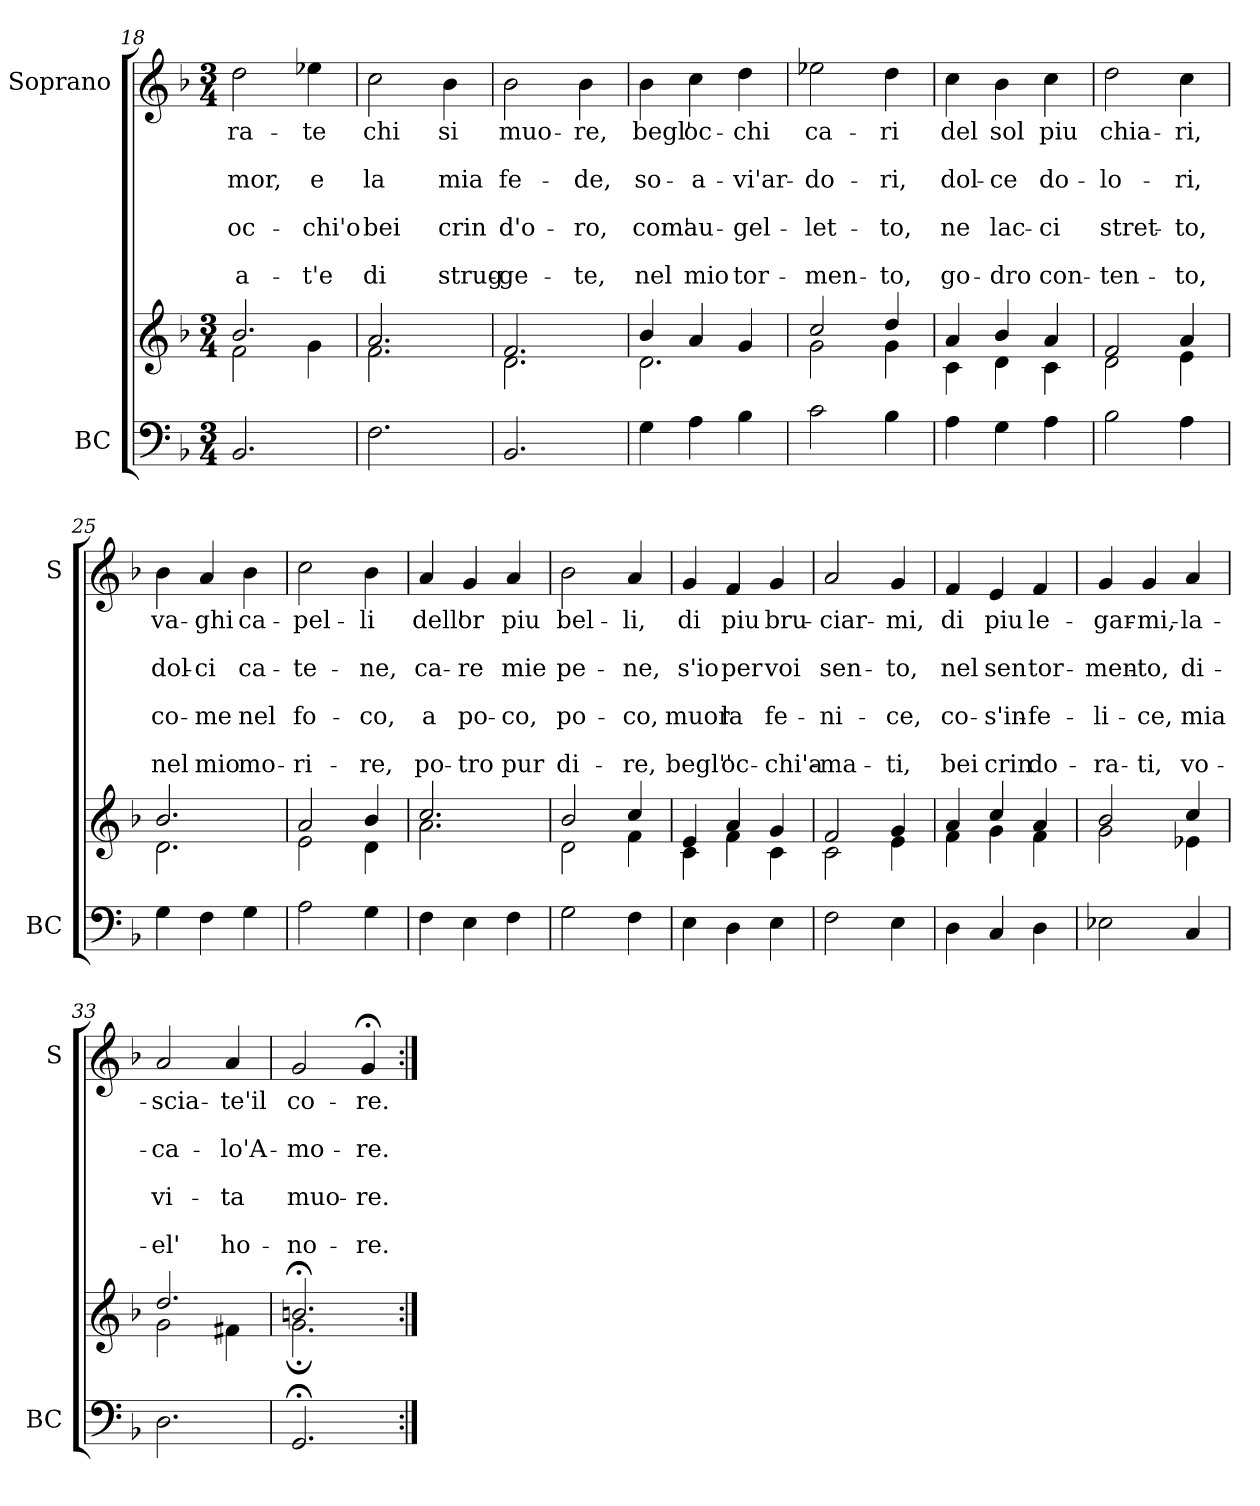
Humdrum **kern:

**kern	**kern	**kern	**text	**text	**text	**text	**text	**text	**text
*part2	*part2	*part1	*part1	*part1	*part1	*part1	*part1	*part1	*part1
*staff3	*staff2	*staff1	*staff1	*staff1	*staff1	*staff1	*staff1	*staff1	*staff1
*I"BC	*	*I"Soprano	*	*	*	*	*	*	*
*I'BC	*	*I'S	*	*	*	*	*	*	*
!!LO:LB:g=z
*clefF4	*clefG2	*clefG2	*	*	*	*	*	*	*
*k[b-]	*k[b-]	*k[b-]	*	*	*	*	*	*	*
*F:	*F:	*F:	*	*	*	*	*	*	*
*M3/4	*M3/4	*M3/4	*	*	*	*	*	*	*
=18	=18	=18	=18	=18	=18	=18	=18	=18	=18
*	*^	*	*	*	*	*	*	*	*
!	!	!	!	!LO:LY:b	!	!LO:LY:b	!	!LO:LY:b	!	!LO:LY:b
2.BB-/	2.b-/	2f\	2dd\	-ra-	.	-mor,	.	oc-	.	-a-
!	!	!	!	!LO:LY:b	!	!LO:LY:b	!	!LO:LY:b	!	!LO:LY:b
.	.	4g\	4ee-X\	-te	.	e	.	-chi'o	.	-t'e
=19	=19	=19	=19	=19	=19	=19	=19	=19	=19	=19
!	!	!	!	!LO:LY:b	!	!LO:LY:b	!	!LO:LY:b	!	!LO:LY:b
2.F\	2.a/	2.f\	2cc\	chi	.	la	.	bei	.	di
!	!	!	!	!LO:LY:b	!	!LO:LY:b	!	!LO:LY:b	!	!LO:LY:b
.	.	.	4b-\	si	.	mia	.	crin	.	strug-
=20	=20	=20	=20	=20	=20	=20	=20	=20	=20	=20
!	!	!	!	!LO:LY:b	!	!LO:LY:b	!	!LO:LY:b	!	!LO:LY:b
2.BB-/	2.f/	2.d\	2b-\	muo-	.	fe-	.	d'o-	.	-ge-
!	!	!	!	!LO:LY:b	!	!LO:LY:b	!	!LO:LY:b	!	!LO:LY:b
.	.	.	4b-\	-re,	.	-de,	.	-ro,	.	-te,
=21	=21	=21	=21	=21	=21	=21	=21	=21	=21	=21
!	!	!	!	!LO:LY:b	!	!LO:LY:b	!	!LO:LY:b	!	!LO:LY:b
4G\	4b-/	2.d\	4b-\	begl'	.	so-	.	com'	.	nel
!	!	!	!	!LO:LY:b	!	!LO:LY:b	!	!LO:LY:b	!	!LO:LY:b
4A\	4a/	.	4cc\	oc-	.	-a-	.	au-	.	mio
!	!	!	!	!LO:LY:b	!	!LO:LY:b	!	!LO:LY:b	!	!LO:LY:b
4B-\	4g/	.	4dd\	-chi	.	-vi'ar-	.	-gel-	.	tor-
=22	=22	=22	=22	=22	=22	=22	=22	=22	=22	=22
!	!	!	!	!LO:LY:b	!	!LO:LY:b	!	!LO:LY:b	!	!LO:LY:b
2c\	2cc/	2g\	2ee-X\	ca-	.	-do-	.	-let-	.	-men-
!	!	!	!	!LO:LY:b	!	!LO:LY:b	!	!LO:LY:b	!	!LO:LY:b
4B-\	4dd/	4g\	4dd\	-ri	.	-ri,	.	-to,	.	-to,
!!LO:LB:g=z
=23	=23	=23	=23	=23	=23	=23	=23	=23	=23	=23
!	!	!	!	!LO:LY:b	!	!LO:LY:b	!	!LO:LY:b	!	!LO:LY:b
4A\	4a/	4c\	4cc\	del	.	dol-	.	ne	.	go-
!	!	!	!	!LO:LY:b	!	!LO:LY:b	!	!LO:LY:b	!	!LO:LY:b
4G\	4b-/	4d\	4b-\	sol	.	-ce	.	lac-	.	-dro
!	!	!	!	!LO:LY:b	!	!LO:LY:b	!	!LO:LY:b	!	!LO:LY:b
4A\	4a/	4c\	4cc\	piu	.	do-	.	-ci	.	con-
=24	=24	=24	=24	=24	=24	=24	=24	=24	=24	=24
!	!	!	!	!LO:LY:b	!	!LO:LY:b	!	!LO:LY:b	!	!LO:LY:b
2B-\	2f/	2d\	2dd\	chia-	.	-lo-	.	stret-	.	-ten-
!	!	!	!	!LO:LY:b	!	!LO:LY:b	!	!LO:LY:b	!	!LO:LY:b
4A\	4a/	4e\	4cc\	-ri,	.	-ri,	.	-to,	.	-to,
=25	=25	=25	=25	=25	=25	=25	=25	=25	=25	=25
!	!	!	!	!LO:LY:b	!	!LO:LY:b	!	!LO:LY:b	!	!LO:LY:b
4G\	2.b-/	2.d\	4b-\	va-	.	dol-	.	co-	.	nel
!	!	!	!	!LO:LY:b	!	!LO:LY:b	!	!LO:LY:b	!	!LO:LY:b
4F\	.	.	4a/	-ghi	.	-ci	.	-me	.	mio
!	!	!	!	!LO:LY:b	!	!LO:LY:b	!	!LO:LY:b	!	!LO:LY:b
4G\	.	.	4b-\	ca-	.	ca-	.	nel	.	mo-
=26	=26	=26	=26	=26	=26	=26	=26	=26	=26	=26
!	!	!	!	!LO:LY:b	!	!LO:LY:b	!	!LO:LY:b	!	!LO:LY:b
2A\	2a/	2e\	2cc\	-pel-	.	-te-	.	fo-	.	-ri-
!	!	!	!	!LO:LY:b	!	!LO:LY:b	!	!LO:LY:b	!	!LO:LY:b
4G\	4b-/	4d\	4b-\	-li	.	-ne,	.	-co,	.	-re,
=27	=27	=27	=27	=27	=27	=27	=27	=27	=27	=27
!	!	!	!	!LO:LY:b	!	!LO:LY:b	!	!LO:LY:b	!	!LO:LY:b
4F\	2.cc/	2.a\	4a/	dell'	.	ca-	.	a	.	po-
!	!	!	!	!LO:LY:b	!	!LO:LY:b	!	!LO:LY:b	!	!LO:LY:b
4E\	.	.	4g/	or	.	-re	.	po-	.	-tro
!	!	!	!	!LO:LY:b	!	!LO:LY:b	!	!LO:LY:b	!	!LO:LY:b
4F\	.	.	4a/	piu	.	mie	.	-co,	.	pur
!!LO:PB:g=z
=28	=28	=28	=28	=28	=28	=28	=28	=28	=28	=28
!	!	!	!	!LO:LY:b	!	!LO:LY:b	!	!LO:LY:b	!	!LO:LY:b
2G\	2b-/	2d\	2b-\	bel-	.	pe-	.	po-	.	di-
!	!	!	!	!LO:LY:b	!	!LO:LY:b	!	!LO:LY:b	!	!LO:LY:b
4F\	4cc/	4f\	4a/	-li,	.	-ne,	.	-co,	.	-re,
=29	=29	=29	=29	=29	=29	=29	=29	=29	=29	=29
!	!	!	!	!LO:LY:b	!	!LO:LY:b	!	!LO:LY:b	!	!LO:LY:b
4E\	4e/	4c\	4g/	di	.	s'io	.	muor	.	begl''
!	!	!	!	!LO:LY:b	!	!LO:LY:b	!	!LO:LY:b	!	!LO:LY:b
4D\	4a/	4f\	4f/	piu	.	per	.	la	.	oc-
!	!	!	!	!LO:LY:b	!	!LO:LY:b	!	!LO:LY:b	!	!LO:LY:b
4E\	4g/	4c\	4g/	bru-	.	voi	.	fe-	.	-chi'a-
=30	=30	=30	=30	=30	=30	=30	=30	=30	=30	=30
!	!	!	!	!LO:LY:b	!	!LO:LY:b	!	!LO:LY:b	!	!LO:LY:b
2F\	2f/	2c\	2a/	-ciar-	.	sen-	.	-ni-	.	-ma-
!	!	!	!	!LO:LY:b	!	!LO:LY:b	!	!LO:LY:b	!	!LO:LY:b
4E\	4g/	4e\	4g/	-mi,	.	-to,	.	-ce,	.	-ti,
=31	=31	=31	=31	=31	=31	=31	=31	=31	=31	=31
!	!	!	!	!LO:LY:b	!	!LO:LY:b	!	!LO:LY:b	!	!LO:LY:b
4D\	4a/	4f\	4f/	di	.	nel	.	co-	.	bei
!	!	!	!	!LO:LY:b	!	!LO:LY:b	!	!LO:LY:b	!	!LO:LY:b
4C/	4cc/	4g\	4e/	piu	.	sen	.	-s'in-	.	crin
!	!	!	!	!LO:LY:b	!	!LO:LY:b	!	!LO:LY:b	!	!LO:LY:b
4D\	4a/	4f\	4f/	le-	.	tor-	.	-fe-	.	do-
!!LO:LB:g=z
=32	=32	=32	=32	=32	=32	=32	=32	=32	=32	=32
!	!	!	!	!LO:LY:b	!	!LO:LY:b	!	!LO:LY:b	!	!LO:LY:b
2E-X\	2b-/	2g\	4g/	-gar-	.	-men-	.	-li-	.	-ra-
!	!	!	!	!LO:LY:b	!	!LO:LY:b	!	!LO:LY:b	!	!LO:LY:b
.	.	.	4g/	-mi,-	.	-to,	.	-ce,	.	-ti,
!	!	!	!	!LO:LY:b	!	!LO:LY:b	!	!LO:LY:b	!	!LO:LY:b
4C/	4cc/	4e-X\	4a/	-la-	.	di-	.	mia	.	vo-
=33	=33	=33	=33	=33	=33	=33	=33	=33	=33	=33
!	!	!	!	!LO:LY:b	!	!LO:LY:b	!	!LO:LY:b	!	!LO:LY:b
2.D\	2.dd/	2g\	2a/	-scia-	.	-ca-	.	vi-	.	-el'
!	!	!	!	!LO:LY:b	!	!LO:LY:b	!	!LO:LY:b	!	!LO:LY:b
.	.	4f#X\	4a/	-te'il	.	-lo'A-	.	-ta	.	ho-
=34	=34	=34	=34	=34	=34	=34	=34	=34	=34	=34
!	!	!	!	!LO:LY:b	!	!LO:LY:b	!	!LO:LY:b	!	!LO:LY:b
2.GG;</	2.bn;</	2.g;\	2g/	co-	.	-mo-	.	muo-	.	-no-
!	!	!	!	!LO:LY:b	!	!LO:LY:b	!	!LO:LY:b	!	!LO:LY:b
.	.	.	4g;</	-re.	.	-re.	.	-re.	.	-re.
*	*v	*v	*	*	*	*	*	*	*	*
=:|!	=:|!	=:|!	=:|!	=:|!	=:|!	=:|!	=:|!	=:|!	=:|!
*-	*-	*-	*-	*-	*-	*-	*-	*-	*-
